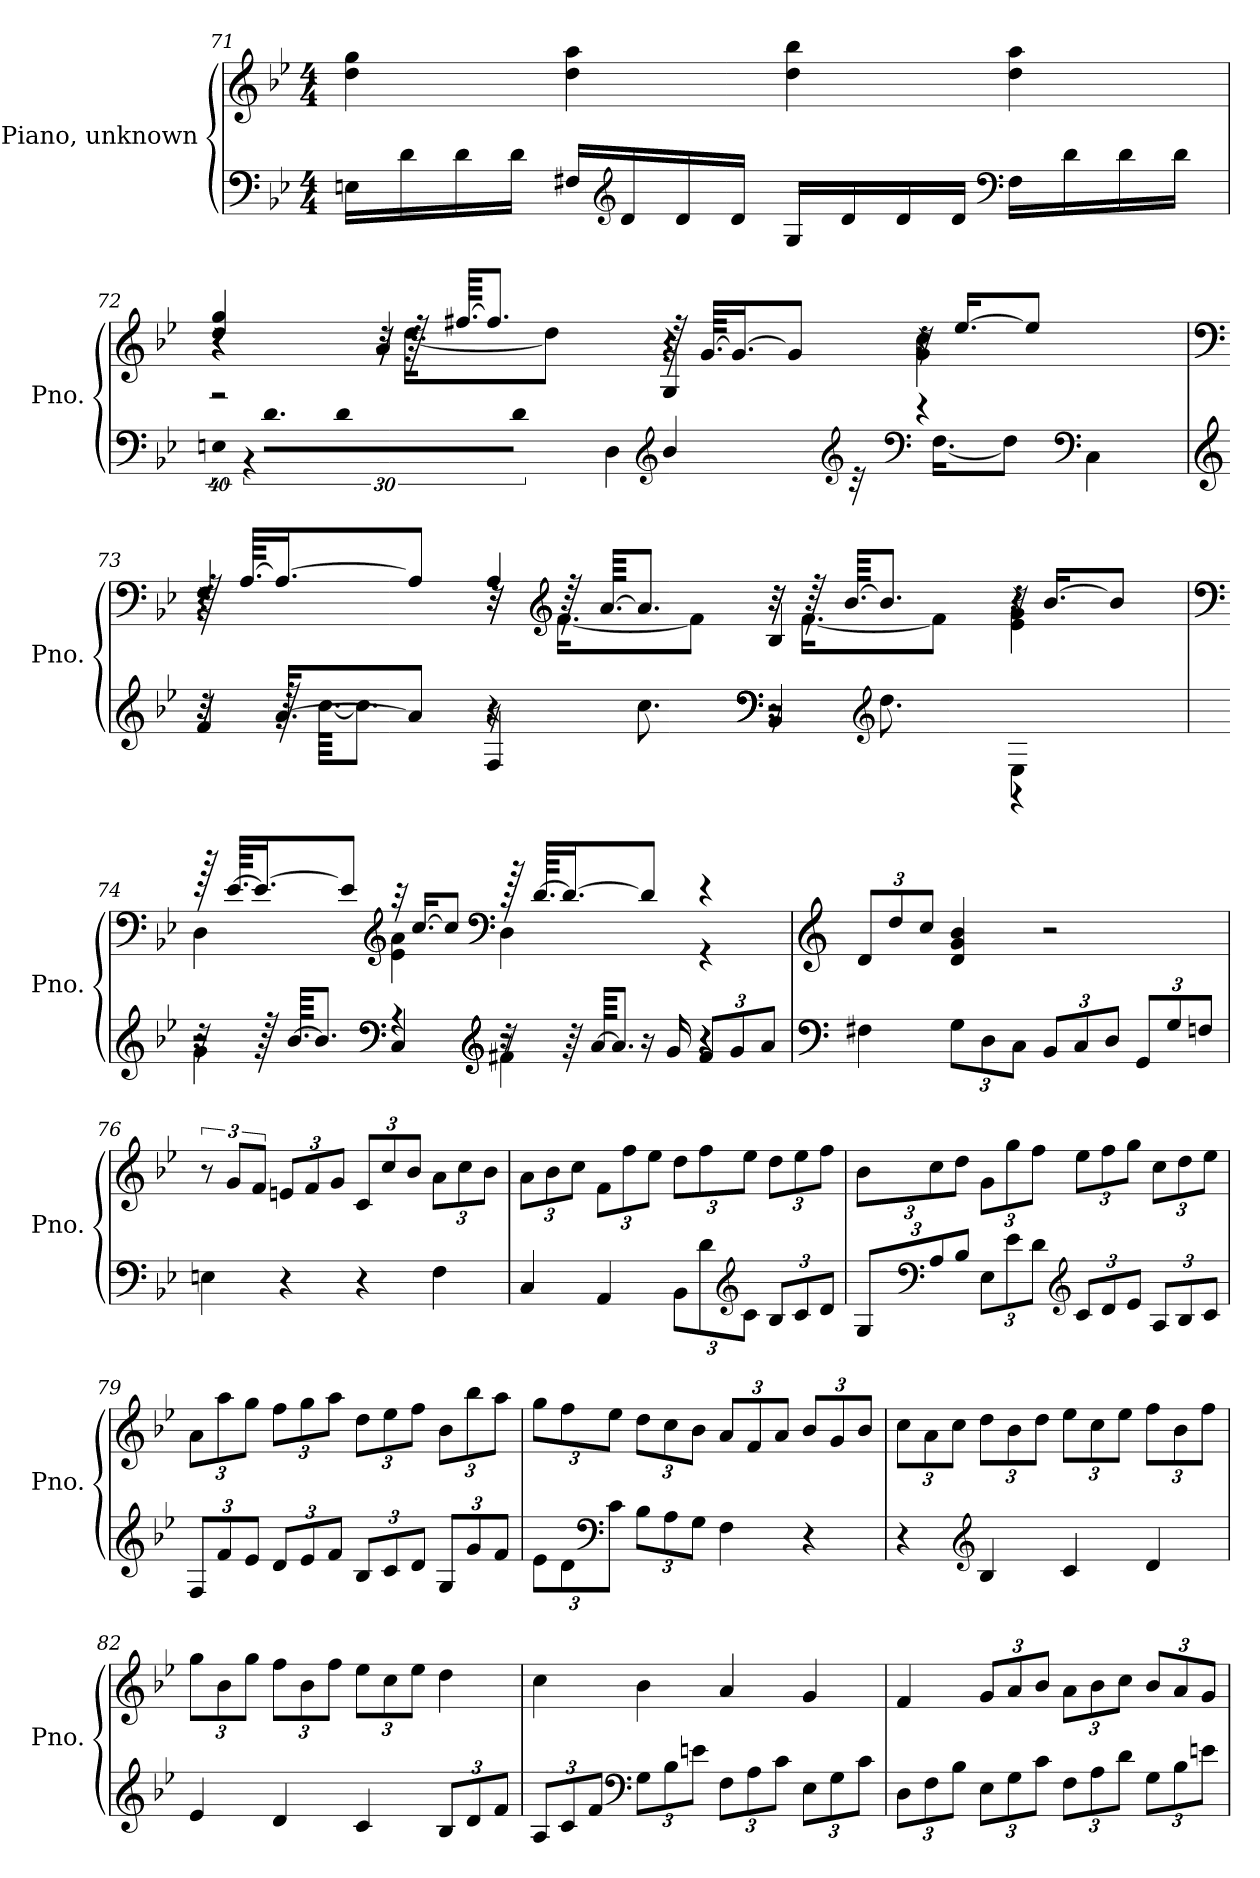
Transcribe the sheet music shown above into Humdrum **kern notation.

**kern	**kern
*part1	*part1
*staff2	*staff1
*I"Piano, unknown	*
*I'Pno.	*
!!LO:LB:g=z
*clefF4	*clefG2
*k[b-e-]	*k[b-e-]
*M4/4	*M4/4
=71	=71
16En\LL	4dd\ 4gg\
16d\	.
16d\	.
16d\JJ	.
16F#X/LL	4dd\ 4aa\
*clefG2	*
16d/	.
16d/	.
16d/JJ	.
16G/LL	4dd\ 4bb-\
16d/	.
16d/	.
16d/JJ	.
*clefF4	*
16F#\LL	4dd\ 4aa\
16d\	.
16d\	.
16d\JJ	.
!!LO:LB:g=z
=72	=72
*^	*
!	!LO:N:vis=32	!
*	*	*^
*	*	*	*^
2r	640%23En\	4dd/ 4gg/	4r	4r
!	!LO:N:vis=64	!	!	!
.	960%17r	.	.	.
!	!LO:N:vis=32.	!	!	!
.	1920%103d\KLL	.	.	.
!	!LO:N:vis=16	!	!	!
.	1920%137d\	.	.	.
!	!LO:N:vis=16	!	!	!
.	1920%137d\JJ	.	.	.
.	4D\	32r	32r	4a/
.	.	128r	[16.dd\KL	.
.	.	[64.ff#X/KKKL	.	.
.	.	8.ff#/J]	.	.
.	.	.	8dd\J]	.
*clefG2	*	*	*	*
4b-/	32r	128r	4r	4G/
.	.	[64.g/KKLL	.	.
.	[16.dd\KL	16.g/J_	.	.
.	8dd\J]	8g/J]	.	.
*clefF4	*	*	*	*
4r	4C\	32r	4g\ 4cc\	4r
.	.	[16.ee-/KL	.	.
.	.	8ee-/J]	.	.
*v	*v	*	*	*
!!LO:PB:g=z	!!	!!
=73	=73	=73	=73
*clefG2	*clefF4	*	*
*^	*	*	*
*	*^	*	*	*
32r	32r	4f/	128r	4r	4F/
.	.	.	[64.A/KKLL	.	.
[16.a/KL	128r	.	16.A/J_	.	.
.	[64.cc\KKKL	.	.	.	.
.	8.cc\J]	.	.	.	.
8a/J]	.	.	8A/J]	.	.
4r	16r	4F/	32r	32r	4A/
*	*	*	*clefG2	*	*
.	.	.	128r	[16.f\KL	.
.	.	.	[64.a/KKKL	.	.
.	8.cc\	.	8.a/J]	.	.
.	.	.	.	8f\J]	.
*clefF4	*	*	*	*	*
2r	16r	4BB-/	32r	32r	4B-/
.	.	.	128r	[16.f\KL	.
.	.	.	[64.b-/KKKL	.	.
*clefG2	*	*	*	*	*
.	8.dd\	.	8.b-/J]	.	.
.	.	.	.	8f\J]	.
.	4E-\	4r	32r	4e-\ 4g\	4r
.	.	.	[16.b-/KL	.	.
.	.	.	8b-/J]	.	.
*	*	*	*v	*v	*v
!!LO:LB:g=z
=74	=74	=74	=74
*	*	*	*clefF4
*	*	*	*^
2r	4g\	32r	128r	4D\
.	.	.	[64.e-/KKLL	.
.	.	128r	16.e-/J_	.
.	.	[64.b-/KKKL	.	.
.	.	8.b-/J]	.	.
.	.	.	8e-/J]	.
*clefF4	*	*	*clefG2	*
.	4r	4C/	32r	4e-\ 4a\
.	.	.	[16.cc/KL	.
.	.	.	8cc/J]	.
*clefG2	*	*	*clefF4	*
32r	4f#X\	8r	128r	4D\
.	.	.	[64.d/KKLL	.
64r	.	.	16.d/J_	.
[64a/KKKL	.	.	.	.
8.a/J]	.	.	.	.
.	.	16r	8d/J]	.
.	.	16g/	.	.
*	*	*Xbrackettup	*	*
4r	4r	12f#/L	4r	4r
.	.	12g/	.	.
.	.	12a/J	.	.
*v	*v	*v	*	*
*	*v	*v
=75	=75
*clefF4	*clefG2
*	*Xbrackettup
4F#X\	12d/L
.	12dd/
.	12cc/J
12G\L	4d/ 4g/ 4b-/
12D\	.
12C\J	.
12BB-/L	2r
12C/	.
12D/J	.
12GG/L	.
12G/	.
12Fn/J	.
!!LO:LB:g=z
=76	=76
*	*brackettup
4En\	12r
.	12g/L
.	12f/J
*	*Xbrackettup
4r	12en/L
.	12f/
.	12g/J
4r	12c/L
.	12cc/
.	12b-/J
4F\	12a\L
.	12cc\
.	12b-\J
=77	=77
4C/	12a\L
.	12b-\
.	12cc\J
4AA/	12f\L
.	12ff\
.	12ee-\J
12BB-\L	12dd\L
12d\	12ff\
*clefG2	*
12c\J	12ee-\J
12B-/L	12dd\L
12c/	12ee-\
12d/J	12ff\J
=78	=78
12G/L	12b-\L
*clefF4	*
12A/	12cc\
12B-/J	12dd\J
12E-\L	12g\L
12e-\	12gg\
12d\J	12ff\J
*clefG2	*
12c/L	12ee-\L
12d/	12ff\
12e-/J	12gg\J
12A/L	12cc\L
12B-/	12dd\
12c/J	12ee-\J
!!LO:LB:g=z
=79	=79
12F/L	12a\L
12f/	12aa\
12e-/J	12gg\J
12d/L	12ff\L
12e-/	12gg\
12f/J	12aa\J
12B-/L	12dd\L
12c/	12ee-\
12d/J	12ff\J
12G/L	12b-\L
12g/	12bb-\
12f/J	12aa\J
=80	=80
12e-\L	12gg\L
12d\	12ff\
*clefF4	*
12c\J	12ee-\J
12B-\L	12dd\L
12A\	12cc\
12G\J	12b-\J
4F\	12a/L
.	12f/
.	12a/J
4r	12b-/L
.	12g/
.	12b-/J
=81	=81
4r	12cc\L
.	12a\
.	12cc\J
*clefG2	*
4B-/	12dd\L
.	12b-\
.	12dd\J
4c/	12ee-\L
.	12cc\
.	12ee-\J
4d/	12ff\L
.	12b-\
.	12ff\J
!!LO:LB:g=z
=82	=82
4e-/	12gg\L
.	12b-\
.	12gg\J
4d/	12ff\L
.	12b-\
.	12ff\J
4c/	12ee-\L
.	12cc\
.	12ee-\J
12B-/L	4dd\
12d/	.
12f/J	.
=83	=83
12A/L	4cc\
12c/	.
12f/J	.
*clefF4	*
12G\L	4b-\
12B-\	.
12en\J	.
12F\L	4a/
12A\	.
12c\J	.
12E-\L	4g/
12G\	.
12c\J	.
=84	=84
12D\L	4f/
12F\	.
12B-\J	.
12E-\L	12g/L
12G\	12a/
12c\J	12b-/J
12F\L	12a\L
12A\	12b-\
12d\J	12cc\J
12G\L	12b-/L
12B-\	12a/
12en\J	12g/J
=	=
*-	*-
